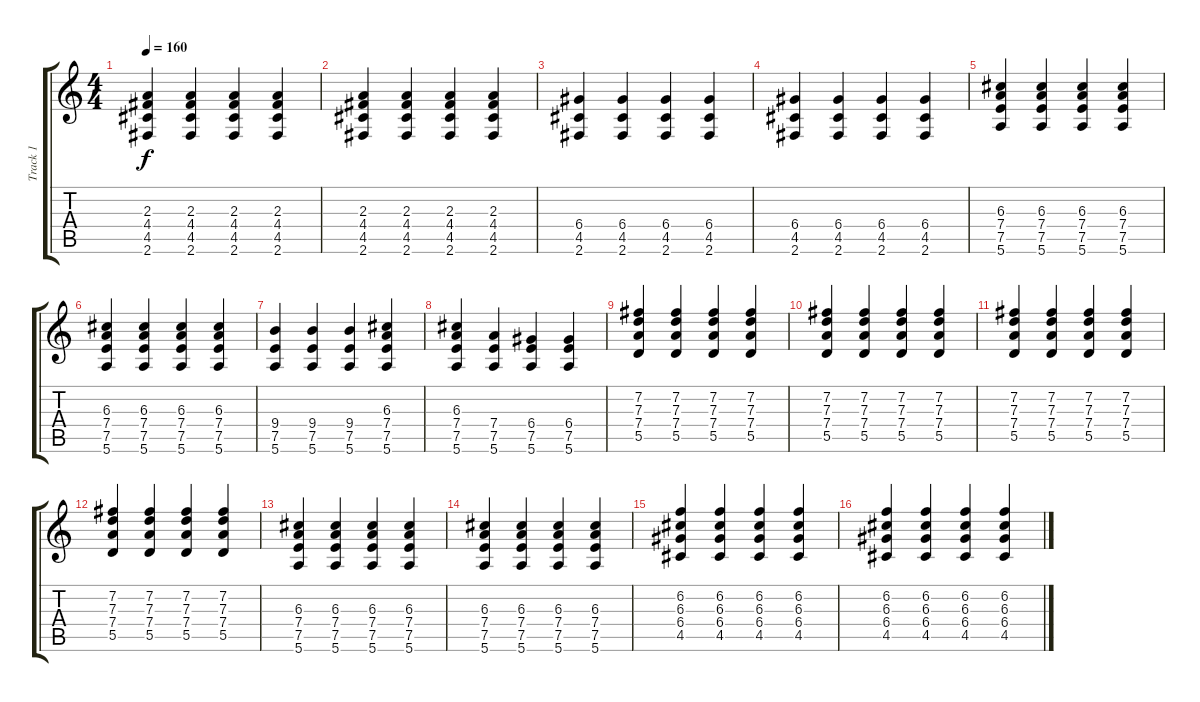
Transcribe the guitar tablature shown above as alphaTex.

\track ("Track 1" "Track 1") {instrument acousticguitarsteel}
\staff {score tabs}
\tuning (E4 B3 G3 D3 A2 E2) {hide}
\ts (4 4)
\tempo 160
\clef g2
\ks c
(2.3 4.4 4.5 2.6).4{dy f} (2.3 4.4 4.5 2.6).4 (2.3 4.4 4.5 2.6).4 (2.3 4.4 4.5 2.6).4 |
(2.3 4.4 4.5 2.6).4 (2.3 4.4 4.5 2.6).4 (2.3 4.4 4.5 2.6).4 (2.3 4.4 4.5 2.6).4 |
(6.4 4.5 2.6).4 (6.4 4.5 2.6).4 (6.4 4.5 2.6).4 (6.4 4.5 2.6).4 |
(6.4 4.5 2.6).4 (6.4 4.5 2.6).4 (6.4 4.5 2.6).4 (6.4 4.5 2.6).4 |
(6.3 7.4 7.5 5.6).4 (6.3 7.4 7.5 5.6).4 (6.3 7.4 7.5 5.6).4 (6.3 7.4 7.5 5.6).4 |
(6.3 7.4 7.5 5.6).4 (6.3 7.4 7.5 5.6).4 (6.3 7.4 7.5 5.6).4 (6.3 7.4 7.5 5.6).4 |
(9.4 7.5 5.6).4 (9.4 7.5 5.6).4 (9.4 7.5 5.6).4 (6.3 7.4 7.5 5.6).4 |
(6.3 7.4 7.5 5.6).4 (7.4 7.5 5.6).4 (6.4 7.5 5.6).4 (6.4 7.5 5.6).4 |
(7.2 7.3 7.4 5.5).4 (7.2 7.3 7.4 5.5).4 (7.2 7.3 7.4 5.5).4 (7.2 7.3 7.4 5.5).4 |
(7.2 7.3 7.4 5.5).4 (7.2 7.3 7.4 5.5).4 (7.2 7.3 7.4 5.5).4 (7.2 7.3 7.4 5.5).4 |
(7.2 7.3 7.4 5.5).4 (7.2 7.3 7.4 5.5).4 (7.2 7.3 7.4 5.5).4 (7.2 7.3 7.4 5.5).4 |
(7.2 7.3 7.4 5.5).4 (7.2 7.3 7.4 5.5).4 (7.2 7.3 7.4 5.5).4 (7.2 7.3 7.4 5.5).4 |
(6.3 7.4 7.5 5.6).4 (6.3 7.4 7.5 5.6).4 (6.3 7.4 7.5 5.6).4 (6.3 7.4 7.5 5.6).4 |
(6.3 7.4 7.5 5.6).4 (6.3 7.4 7.5 5.6).4 (6.3 7.4 7.5 5.6).4 (6.3 7.4 7.5 5.6).4 |
(6.2 6.3 6.4 4.5).4 (6.2 6.3 6.4 4.5).4 (6.2 6.3 6.4 4.5).4 (6.2 6.3 6.4 4.5).4 |
(6.2 6.3 6.4 4.5).4 (6.2 6.3 6.4 4.5).4 (6.2 6.3 6.4 4.5).4 (6.2 6.3 6.4 4.5).4
